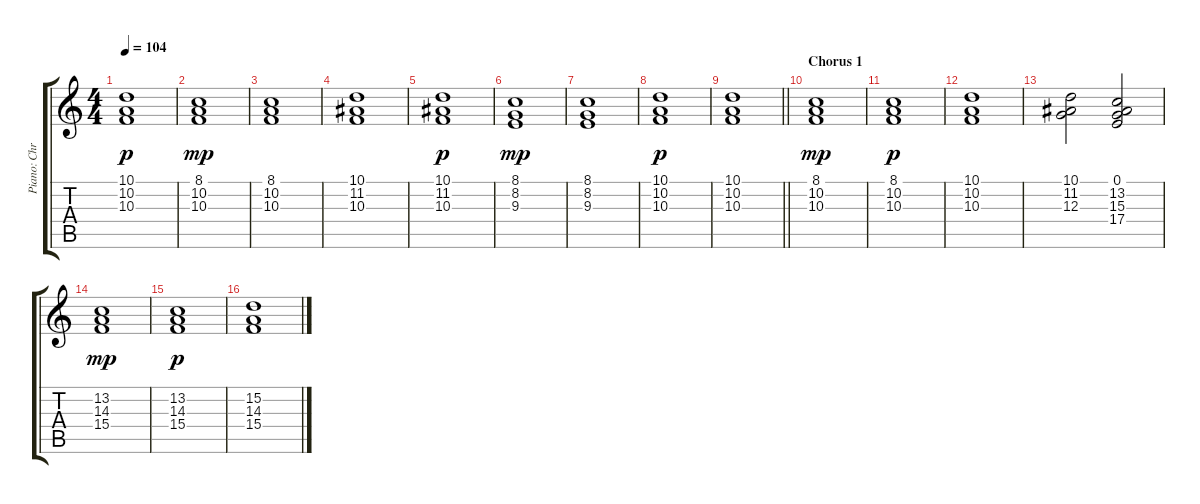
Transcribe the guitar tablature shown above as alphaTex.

\track ("Piano: Christine McVie" "Piano: Chr") {instrument acousticgrandpiano}
\staff {score tabs}
\tuning (E4 B3 G3 D3 A2 E2) {hide}
\ts (4 4)
\tempo 104
\clef g2
\ks c
(10.1 10.2 10.3).1{dy p} |
(8.1 10.2 10.3).1{dy mp} |
(8.1 10.2 10.3).1 |
(10.1 11.2 10.3).1 |
(10.1 11.2 10.3).1{dy p} |
(8.1 8.2 9.3).1{dy mp} |
(8.1 8.2 9.3).1 |
(10.1 10.2 10.3).1{dy p} |
\barLineRight lightlight
(10.1 10.2 10.3).1 |
\section ("" "Chorus 1")
(8.1 10.2 10.3).1{dy mp} |
(8.1 10.2 10.3).1{dy p} |
(10.1 10.2 10.3).1 |
(10.1 11.2 12.3).2 (0.1 13.2 15.3 17.4).2 |
(13.2 14.3 15.4).1{dy mp} |
(13.2 14.3 15.4).1{dy p} |
(15.2 14.3 15.4).1
